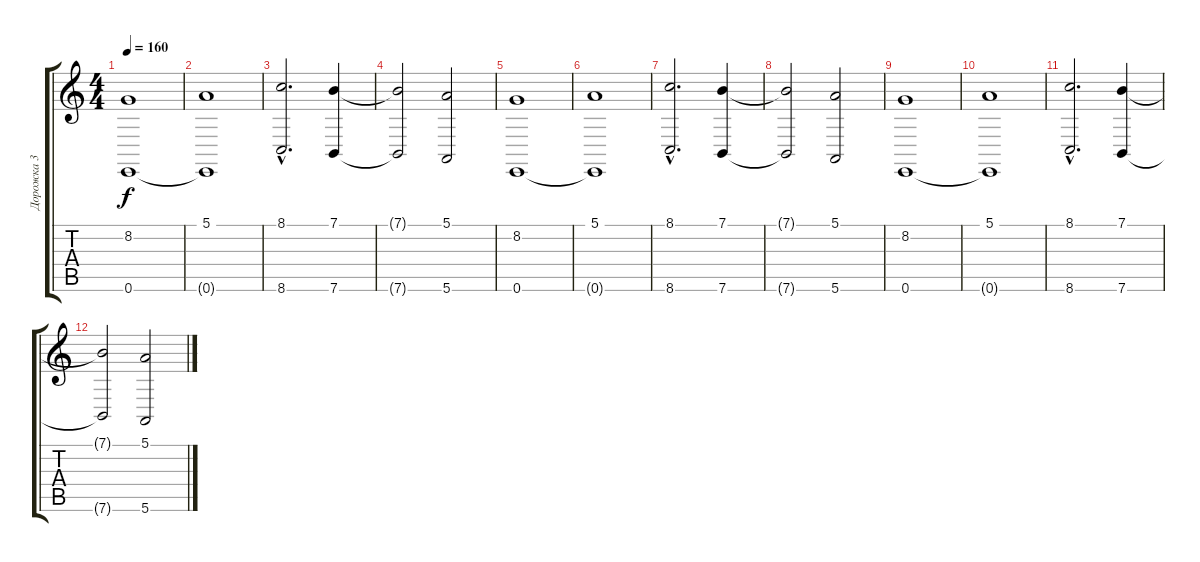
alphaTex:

\track ("Дорожка 3" "Дорожка 3") {instrument tremolostrings}
\staff {score tabs}
\tuning (E4 B3 G3 D3 A2 E2) {hide}
\ts (4 4)
\tempo 160
\clef g2
\ks c
(8.2 0.6).1{dy f volume 7} |
(5.1 0.6{t}).1 |
(8.1{hac} 8.6{hac}).2{d} (7.1 7.6).4 |
(7.1{t} 7.6{t}).2 (5.1 5.6).2 |
(8.2 0.6).1{volume 4} |
(5.1 0.6{t}).1 |
(8.1{hac} 8.6{hac}).2{d} (7.1 7.6).4 |
(7.1{t} 7.6{t}).2 (5.1 5.6).2 |
(8.2 0.6).1{volume 1} |
(5.1 0.6{t}).1 |
(8.1{hac} 8.6{hac}).2{d} (7.1 7.6).4 |
(7.1{t} 7.6{t}).2 (5.1 5.6).2
